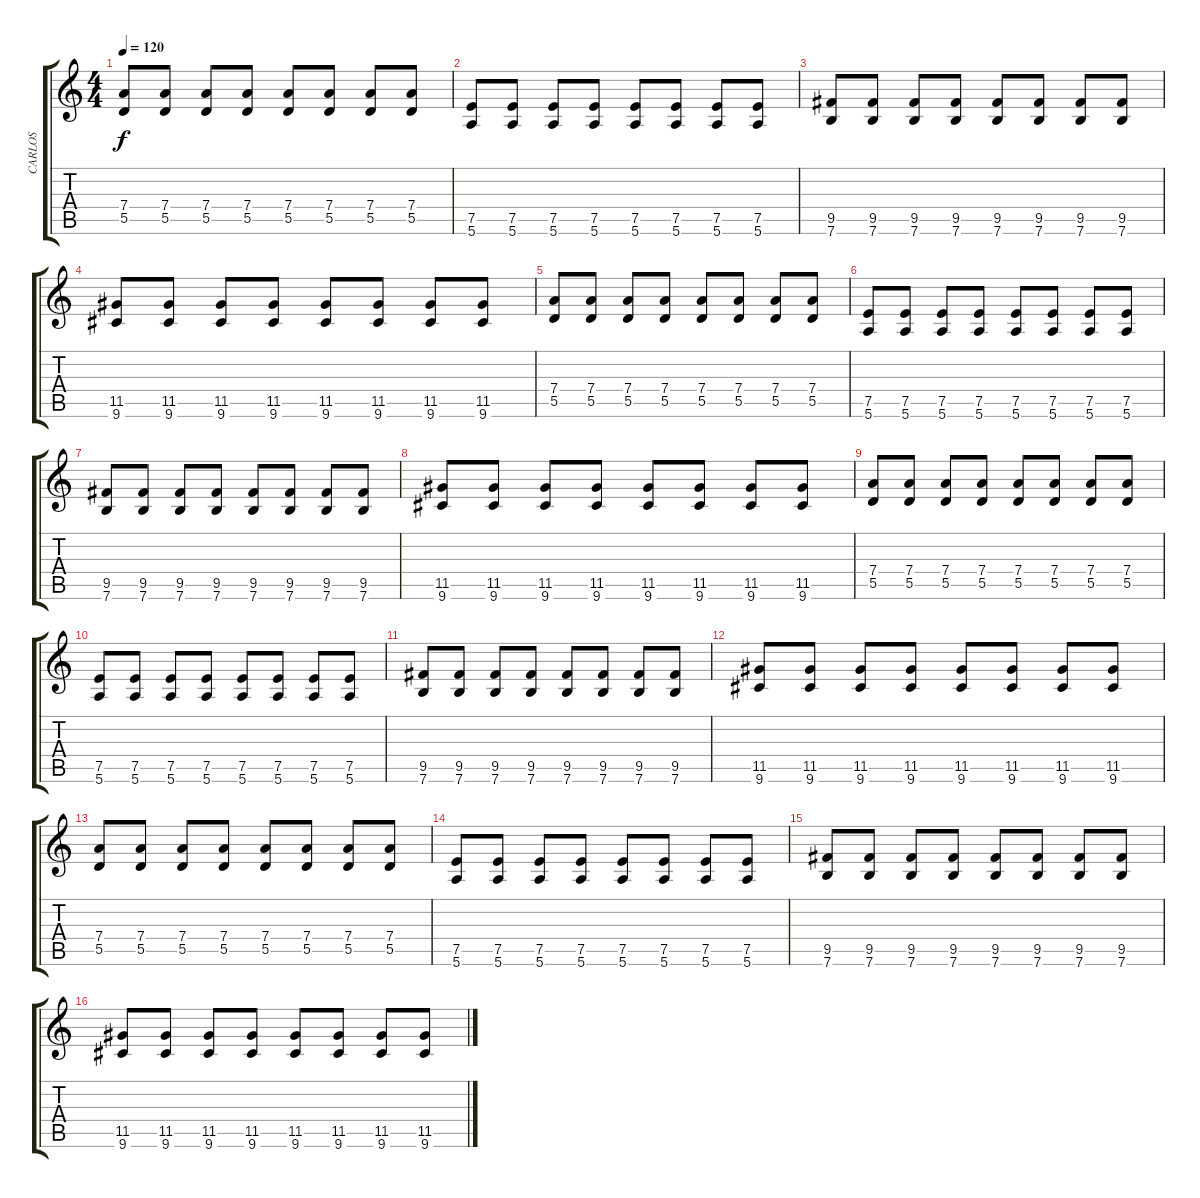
\track ("CARLOS" "CARLOS") {instrument acousticguitarnylon}
\staff {score tabs}
\tuning (E4 B3 G3 D3 A2 E2) {hide}
\ts (4 4)
\tempo 120
\clef g2
\ks c
(7.4 5.5).8{dy f} (7.4 5.5).8 (7.4 5.5).8 (7.4 5.5).8 (7.4 5.5).8 (7.4 5.5).8 (7.4 5.5).8 (7.4 5.5).8 |
(7.5 5.6).8 (7.5 5.6).8 (7.5 5.6).8 (7.5 5.6).8 (7.5 5.6).8 (7.5 5.6).8 (7.5 5.6).8 (7.5 5.6).8 |
(9.5 7.6).8 (9.5 7.6).8 (9.5 7.6).8 (9.5 7.6).8 (9.5 7.6).8 (9.5 7.6).8 (9.5 7.6).8 (9.5 7.6).8 |
(11.5 9.6).8 (11.5 9.6).8 (11.5 9.6).8 (11.5 9.6).8 (11.5 9.6).8 (11.5 9.6).8 (11.5 9.6).8 (11.5 9.6).8 |
(7.4 5.5).8 (7.4 5.5).8 (7.4 5.5).8 (7.4 5.5).8 (7.4 5.5).8 (7.4 5.5).8 (7.4 5.5).8 (7.4 5.5).8 |
(7.5 5.6).8 (7.5 5.6).8 (7.5 5.6).8 (7.5 5.6).8 (7.5 5.6).8 (7.5 5.6).8 (7.5 5.6).8 (7.5 5.6).8 |
(9.5 7.6).8 (9.5 7.6).8 (9.5 7.6).8 (9.5 7.6).8 (9.5 7.6).8 (9.5 7.6).8 (9.5 7.6).8 (9.5 7.6).8 |
(11.5 9.6).8 (11.5 9.6).8 (11.5 9.6).8 (11.5 9.6).8 (11.5 9.6).8 (11.5 9.6).8 (11.5 9.6).8 (11.5 9.6).8 |
(7.4 5.5).8 (7.4 5.5).8 (7.4 5.5).8 (7.4 5.5).8 (7.4 5.5).8 (7.4 5.5).8 (7.4 5.5).8 (7.4 5.5).8 |
(7.5 5.6).8 (7.5 5.6).8 (7.5 5.6).8 (7.5 5.6).8 (7.5 5.6).8 (7.5 5.6).8 (7.5 5.6).8 (7.5 5.6).8 |
(9.5 7.6).8 (9.5 7.6).8 (9.5 7.6).8 (9.5 7.6).8 (9.5 7.6).8 (9.5 7.6).8 (9.5 7.6).8 (9.5 7.6).8 |
(11.5 9.6).8 (11.5 9.6).8 (11.5 9.6).8 (11.5 9.6).8 (11.5 9.6).8 (11.5 9.6).8 (11.5 9.6).8 (11.5 9.6).8 |
(7.4 5.5).8 (7.4 5.5).8 (7.4 5.5).8 (7.4 5.5).8 (7.4 5.5).8 (7.4 5.5).8 (7.4 5.5).8 (7.4 5.5).8 |
(7.5 5.6).8 (7.5 5.6).8 (7.5 5.6).8 (7.5 5.6).8 (7.5 5.6).8 (7.5 5.6).8 (7.5 5.6).8 (7.5 5.6).8 |
(9.5 7.6).8 (9.5 7.6).8 (9.5 7.6).8 (9.5 7.6).8 (9.5 7.6).8 (9.5 7.6).8 (9.5 7.6).8 (9.5 7.6).8 |
(11.5 9.6).8 (11.5 9.6).8 (11.5 9.6).8 (11.5 9.6).8 (11.5 9.6).8 (11.5 9.6).8 (11.5 9.6).8 (11.5 9.6).8
